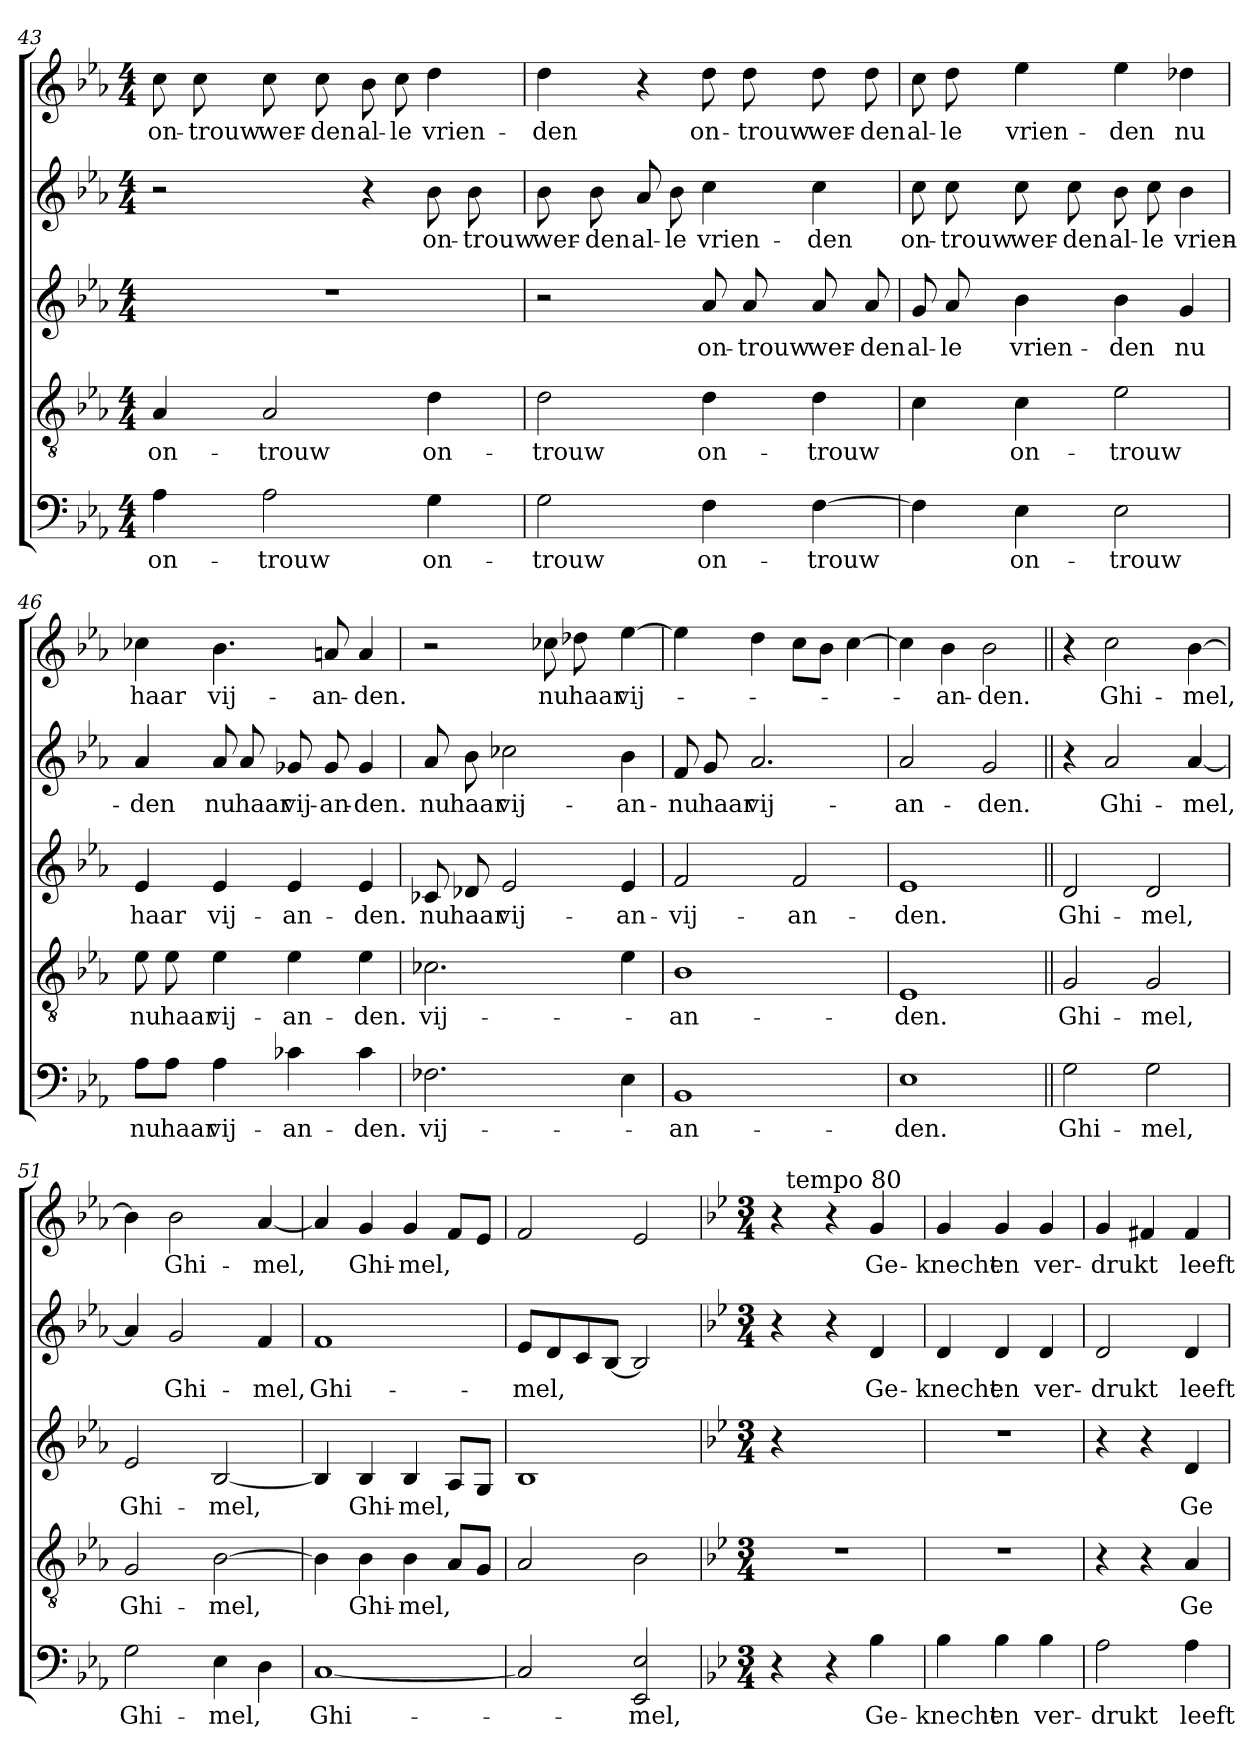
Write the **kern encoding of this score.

**kern	**text	**kern	**text	**kern	**text	**kern	**text	**kern	**text
*part5	*part5	*part4	*part4	*part3	*part3	*part2	*part2	*part1	*part1
*staff5	*staff5	*staff4	*staff4	*staff3	*staff3	*staff2	*staff2	*staff1	*staff1
*clefF4	*	*clefGv2	*	*clefG2	*	*clefG2	*	*clefG2	*
*k[b-e-a-]	*	*k[b-e-a-]	*	*k[b-e-a-]	*	*k[b-e-a-]	*	*k[b-e-a-]	*
*E-:	*	*E-:	*	*E-:	*	*E-:	*	*E-:	*
*M4/4	*	*M4/4	*	*M4/4	*	*M4/4	*	*M4/4	*
=43	=43	=43	=43	=43	=43	=43	=43	=43	=43
4A-\	on-	4A-/	on-	1r	.	2r	.	8cc\	on-
.	.	.	.	.	.	.	.	8cc\	-trouw
2A-\	-trouw	2A-/	-trouw	.	.	.	.	8cc\	wer-
.	.	.	.	.	.	.	.	8cc\	-den
.	.	.	.	.	.	4r	.	8b-\	al-
.	.	.	.	.	.	.	.	8cc\	-le
4G\	on-	4d\	on-	.	.	8b-\	on-	4dd\	vrien-
.	.	.	.	.	.	8b-\	-trouw	.	.
=44	=44	=44	=44	=44	=44	=44	=44	=44	=44
2G\	-trouw	2d\	-trouw	2r	.	8b-\	wer-	4dd\	-den
.	.	.	.	.	.	8b-\	-den	.	.
.	.	.	.	.	.	8a-/	al-	4r	.
.	.	.	.	.	.	8b-\	-le	.	.
4F\	on-	4d\	on-	8a-/	on-	4cc\	vrien-	8dd\	on-
.	.	.	.	8a-/	-trouw	.	.	8dd\	-trouw
[4F\	-trouw	4d\	-trouw	8a-/	wer-	4cc\	-den	8dd\	wer-
.	.	.	.	8a-/	-den	.	.	8dd\	-den
!!LO:LB:g=z
=45	=45	=45	=45	=45	=45	=45	=45	=45	=45
4F\]	.	4c\	.	8g/	al-	8cc\	on-	8cc\	al-
.	.	.	.	8a-/	-le	8cc\	-trouw	8dd\	-le
4E-\	on-	4c\	on-	4b-\	vrien-	8cc\	wer-	4ee-\	vrien-
.	.	.	.	.	.	8cc\	-den	.	.
2E-\	-trouw	2e-\	-trouw	4b-\	-den	8b-\	al-	4ee-\	-den
.	.	.	.	.	.	8cc\	-le	.	.
.	.	.	.	4g/	nu	4b-\	vrien-	4dd-X\	nu
=46	=46	=46	=46	=46	=46	=46	=46	=46	=46
8A-\L	nu	8e-\	nu	4e-/	haar	4a-/	-den	4cc-X\	haar
8A-\J	haar	8e-\	haar	.	.	.	.	.	.
4A-\	vij-	4e-\	vij-	4e-/	vij-	8a-/	nu	4.b-\	vij-
.	.	.	.	.	.	8a-/	haar	.	.
4c-X\	-an-	4e-\	-an-	4e-/	-an-	8g-X/	vij-	.	.
.	.	.	.	.	.	8g-/	-an-	8an/	-an-
4c-\	-den.	4e-\	-den.	4e-/	-den.	4g-/	-den.	4a/	-den.
=47	=47	=47	=47	=47	=47	=47	=47	=47	=47
2.F-X\	vij-	2.c-X\	vij-	8c-X/	nu	8a-/	nu	2r	.
.	.	.	.	8d-X/	haar	8b-\	haar	.	.
.	.	.	.	2e-/	vij-	2cc-X\	vij-	.	.
.	.	.	.	.	.	.	.	8cc-X\	nu
.	.	.	.	.	.	.	.	8dd-X\	haar
4E-\	.	4e-\	.	4e-/	-an-	4b-\	-an-	[4ee-\	vij-
!!LO:PB:g=z
=48	=48	=48	=48	=48	=48	=48	=48	=48	=48
1BB-	-an-	1B-	-an-	2f/	-vij-	8f/	-nu	4ee-\]	.
.	.	.	.	.	.	8g/	haar	.	.
.	.	.	.	.	.	2.a-/	vij-	4dd\	.
.	.	.	.	2f/	-an-	.	.	8cc\L	.
.	.	.	.	.	.	.	.	8b-\J	.
.	.	.	.	.	.	.	.	[4cc\	.
=49	=49	=49	=49	=49	=49	=49	=49	=49	=49
1E-	-den.	1E-	-den.	1e-	-den.	2a-/	-an-	4cc\]	.
.	.	.	.	.	.	.	.	4b-\	-an-
.	.	.	.	.	.	2g/	-den.	2b-\	-den.
=50||	=50||	=50||	=50||	=50||	=50||	=50||	=50||	=50||	=50||
2G\	Ghi-	2G/	Ghi-	2d/	Ghi-	4r	.	4r	.
.	.	.	.	.	.	2a-/	Ghi-	2cc\	Ghi-
2G\	-mel,	2G/	-mel,	2d/	-mel,	.	.	.	.
.	.	.	.	.	.	[4a-/	-mel,	[4b-\	-mel,
=51	=51	=51	=51	=51	=51	=51	=51	=51	=51
2G\	Ghi-	2G/	Ghi-	2e-/	Ghi-	4a-/]	.	4b-\]	.
.	.	.	.	.	.	2g/	Ghi-	2b-\	Ghi-
4E-\	-mel,	[2B-\	-mel,	[2B-/	-mel,	.	.	.	.
4D\	.	.	.	.	.	4f/	-mel,	[4a-/	-mel,
=52	=52	=52	=52	=52	=52	=52	=52	=52	=52
[1C	Ghi-	4B-\]	.	4B-/]	.	1f	Ghi-	4a-/]	.
.	.	4B-\	Ghi-	4B-/	Ghi-	.	.	4g/	Ghi-
.	.	4B-\	-mel,	4B-/	-mel,	.	.	4g/	-mel,
.	.	8A-/L	.	8A-/L	.	.	.	8f/L	.
.	.	8G/J	.	8G/J	.	.	.	8e-/J	.
!!LO:LB:g=z
=53	=53	=53	=53	=53	=53	=53	=53	=53	=53
2C/]	.	2A-/	.	1B-	.	8e-/L	-mel,	2f/	.
.	.	.	.	.	.	8d/	.	.	.
.	.	.	.	.	.	8c/	.	.	.
.	.	.	.	.	.	[8B-/J	.	.	.
2EE-/ 2E-/	-mel,	2B-\	.	.	.	2B-/]	.	2e-/	.
=54	=54	=54	=54	=54	=54	=54	=54	=54	=54
*k[b-e-]	*	*k[b-e-]	*	*k[b-e-]	*	*k[b-e-]	*	*k[b-e-]	*
*B-:	*	*B-:	*	*B-:	*	*B-:	*	*B-:	*
*M3/4	*	*M3/4	*	*M3/4	*	*M3/4	*	*M3/4	*
*	*	*	*	*	*	*	*	*^	*
4r	.	2.r	.	4r	.	4r	.	4r	24ryy	.
!	!	!	!	!	!	!	!	!	!LO:TX:a:t=tempo 80	!
.	.	.	.	.	.	.	.	.	3%2ryy	.
4r	.	.	.	2ryy	.	4r	.	4r	.	.
4B-\	Ge-	.	.	.	.	4d/	Ge-	4g/	.	Ge-
.	.	.	.	.	.	.	.	.	24ryy	.
*	*	*	*	*	*	*	*	*v	*v	*
=55	=55	=55	=55	=55	=55	=55	=55	=55	=55
4B-\	-knecht	2.r	.	2.r	.	4d/	-knecht	4g/	-knecht
4B-\	en	.	.	.	.	4d/	en	4g/	en
4B-\	ver-	.	.	.	.	4d/	ver-	4g/	ver-
=56	=56	=56	=56	=56	=56	=56	=56	=56	=56
2A\	-drukt	4r	.	4r	.	2d/	-drukt	4g/	-drukt
.	.	4r	.	4r	.	.	.	4f#X/	.
4A\	leeft	4A/	Ge-	4d/	Ge-	4d/	leeft	4f#/	leeft
=	=	=	=	=	=	=	=	=	=
*-	*-	*-	*-	*-	*-	*-	*-	*-	*-
